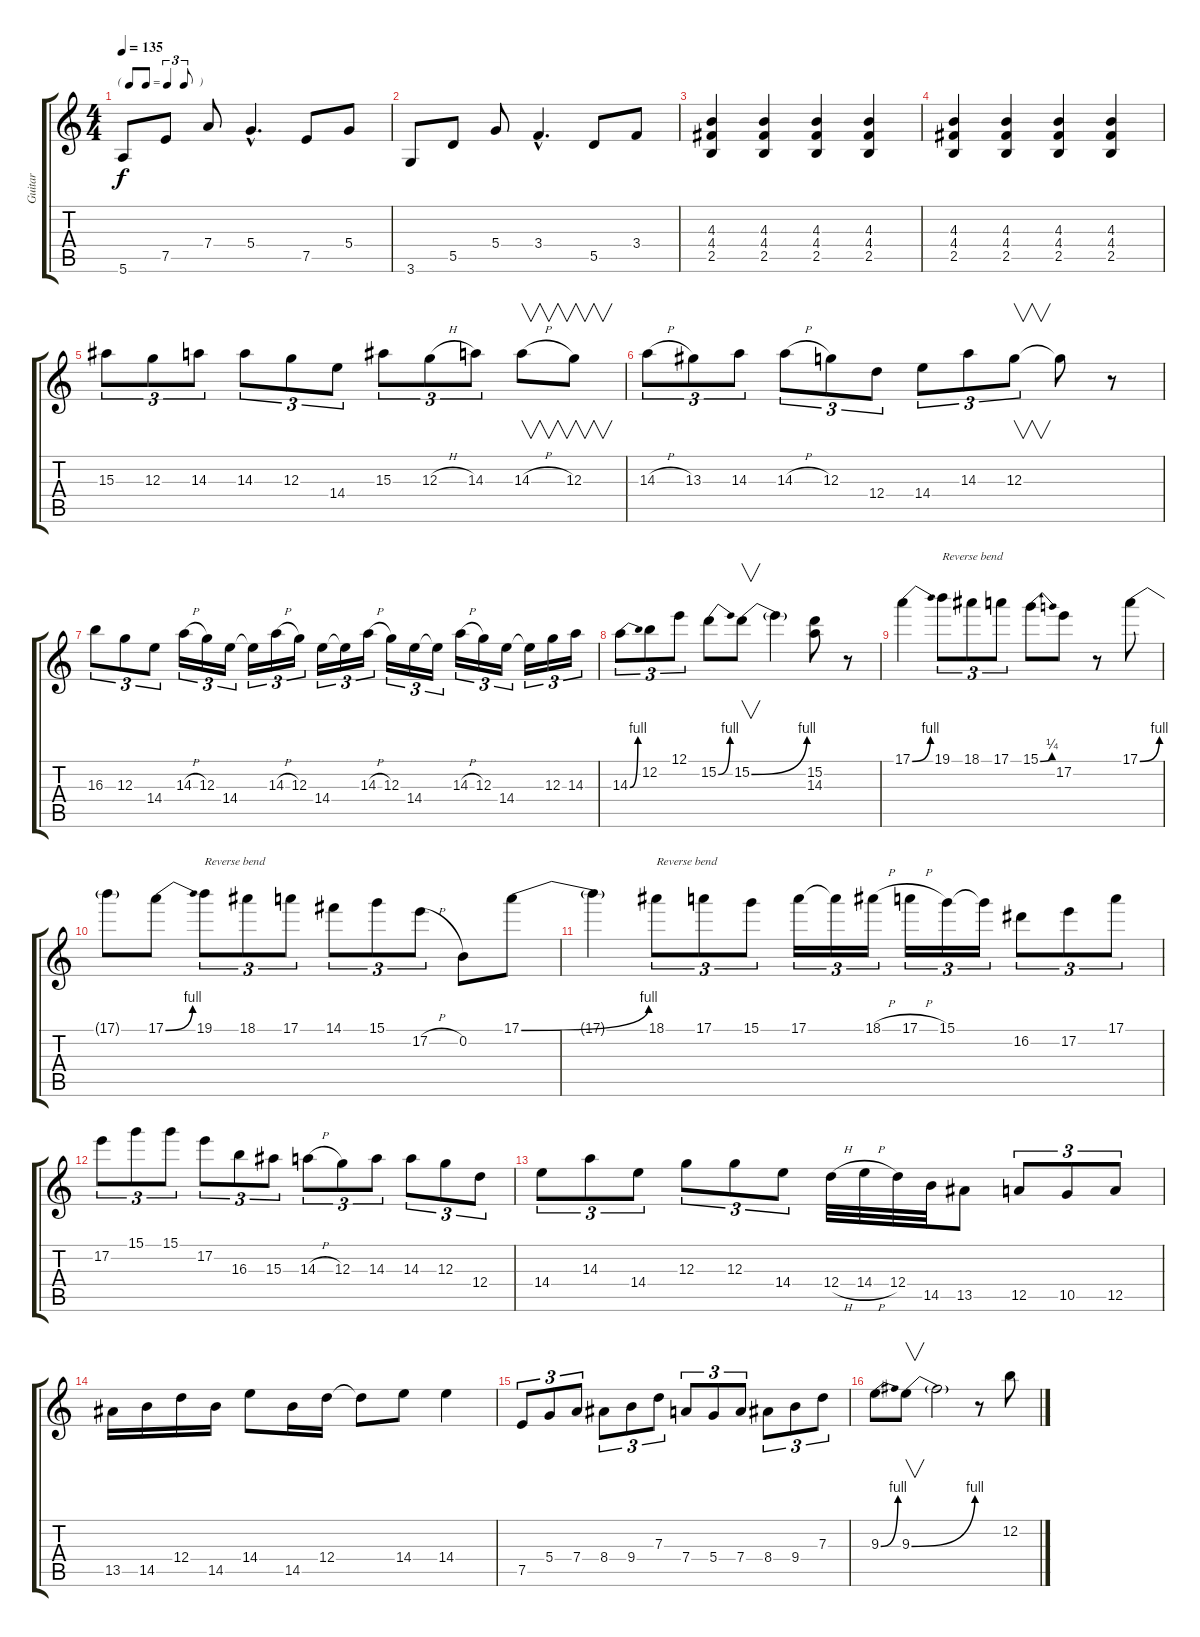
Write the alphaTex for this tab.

\track ("Guitar" "Guitar") {instrument overdrivenguitar}
\staff {score tabs}
\tuning (E4 B3 G3 D3 A2 E2) {hide}
\ts (4 4)
\tf triplet8th
\tempo 135
\clef g2
\ks c
5.6.8{dy f} 7.5.8 7.4.8 5.4{hac}.4{d} 7.5.8 5.4.8 |
3.6.8 5.5.8 5.4.8 3.4{hac}.4{d} 5.5.8 3.4.8 |
(4.3 4.4 2.5).4 (4.3 4.4 2.5).4 (4.3 4.4 2.5).4 (4.3 4.4 2.5).4 |
(4.3 4.4 2.5).4 (4.3 4.4 2.5).4 (4.3 4.4 2.5).4 (4.3 4.4 2.5).4 |
15.3.8{tu (3 2)} 12.3.8{tu (3 2)} 14.3.8{tu (3 2)} 14.3.8{tu (3 2)} 12.3.8{tu (3 2)} 14.4.8{tu (3 2)} 15.3.8{tu (3 2)} 12.3{h}.8{tu (3 2)} 14.3.8{tu (3 2)} 14.3{h}.8{v} 12.3.8{v} |
14.3{h}.8{tu (3 2)} 13.3.8{tu (3 2)} 14.3.8{tu (3 2)} 14.3{h}.8{tu (3 2)} 12.3.8{tu (3 2)} 12.4.8{tu (3 2)} 14.4.8{tu (3 2)} 14.3.8{tu (3 2)} 12.3.8{v tu (3 2)} 12.3{t}.8 r.8 |
16.3.8{tu (3 2)} 12.3.8{tu (3 2)} 14.4.8{tu (3 2)} 14.3{h}.16{tu (3 2)} 12.3.16{tu (3 2)} 14.4.16{tu (3 2)} 14.4{t}.16{tu (3 2)} 14.3{h}.16{tu (3 2)} 12.3.16{tu (3 2)} 14.4.16{tu (3 2)} 14.4{t}.16{tu (3 2)} 14.3{h}.16{tu (3 2)} 12.3.16{tu (3 2)} 14.4.16{tu (3 2)} 14.4{t}.16{tu (3 2)} 14.3{h}.16{tu (3 2)} 12.3.16{tu (3 2)} 14.4.16{tu (3 2)} 14.4{t}.16{tu (3 2)} 12.3.16{tu (3 2)} 14.3.16{tu (3 2)} |
14.3{be (bend 0 0 60 4)}.8{tu (3 2)} 12.2.8{tu (3 2)} 12.1.8{tu (3 2)} 15.2{be (bend 0 0 60 4)}.8 15.2{be (bend 0 0 60 4)}.8{v} 15.2{t}.4 (15.2 14.3).8 r.8 |
17.1{be (bend 0 0 60 4)}.4 19.1.8{tu (3 2) txt "Reverse bend"} 18.1.8{tu (3 2)} 17.1.8{tu (3 2)} 15.1{be (bend 0 0 60 1)}.8 17.2.8 r.8 17.1{be (bend 0 0 60 4)}.8 |
17.1{t}.8 17.1{be (bend 0 0 60 4)}.8 19.1.8{tu (3 2) txt "Reverse bend"} 18.1.8{tu (3 2)} 17.1.8{tu (3 2)} 14.1.8{tu (3 2)} 15.1.8{tu (3 2)} 17.2{h}.8{tu (3 2)} 0.2.8 17.1{be (bend 0 0 60 4)}.8 |
17.1{t}.4 18.1.8{tu (3 2) txt "Reverse bend"} 17.1.8{tu (3 2)} 15.1.8{tu (3 2)} 17.1.16{tu (3 2)} 17.1{t}.16{tu (3 2)} 18.1{h}.16{tu (3 2)} 17.1{h}.16{tu (3 2)} 15.1.16{tu (3 2)} 15.1{t}.16{tu (3 2)} 16.2.8{tu (3 2)} 17.2.8{tu (3 2)} 17.1.8{tu (3 2)} |
17.2.8{tu (3 2)} 15.1.8{tu (3 2)} 15.1.8{tu (3 2)} 17.2.8{tu (3 2)} 16.3.8{tu (3 2)} 15.3.8{tu (3 2)} 14.3{h}.8{tu (3 2)} 12.3.8{tu (3 2)} 14.3.8{tu (3 2)} 14.3.8{tu (3 2)} 12.3.8{tu (3 2)} 12.4.8{tu (3 2)} |
14.4.8{tu (3 2)} 14.3.8{tu (3 2)} 14.4.8{tu (3 2)} 12.3.8{tu (3 2)} 12.3.8{tu (3 2)} 14.4.8{tu (3 2)} 12.4{h}.32 14.4{h}.32 12.4.32 14.5.32 13.5.8 12.5.8{tu (3 2)} 10.5.8{tu (3 2)} 12.5.8{tu (3 2)} |
13.5.16 14.5.16 12.4.16 14.5.16 14.4.8 14.5.16 12.4.16 12.4{t}.8 14.4.8 14.4.4 |
7.5.8{tu (3 2)} 5.4.8{tu (3 2)} 7.4.8{tu (3 2)} 8.4.8{tu (3 2)} 9.4.8{tu (3 2)} 7.3.8{tu (3 2)} 7.4.8{tu (3 2)} 5.4.8{tu (3 2)} 7.4.8{tu (3 2)} 8.4.8{tu (3 2)} 9.4.8{tu (3 2)} 7.3.8{tu (3 2)} |
9.3{be (bend 0 0 60 4)}.8 9.3{be (bend 0 0 60 4)}.8{v} 9.3{t}.2 r.8 12.2.8
